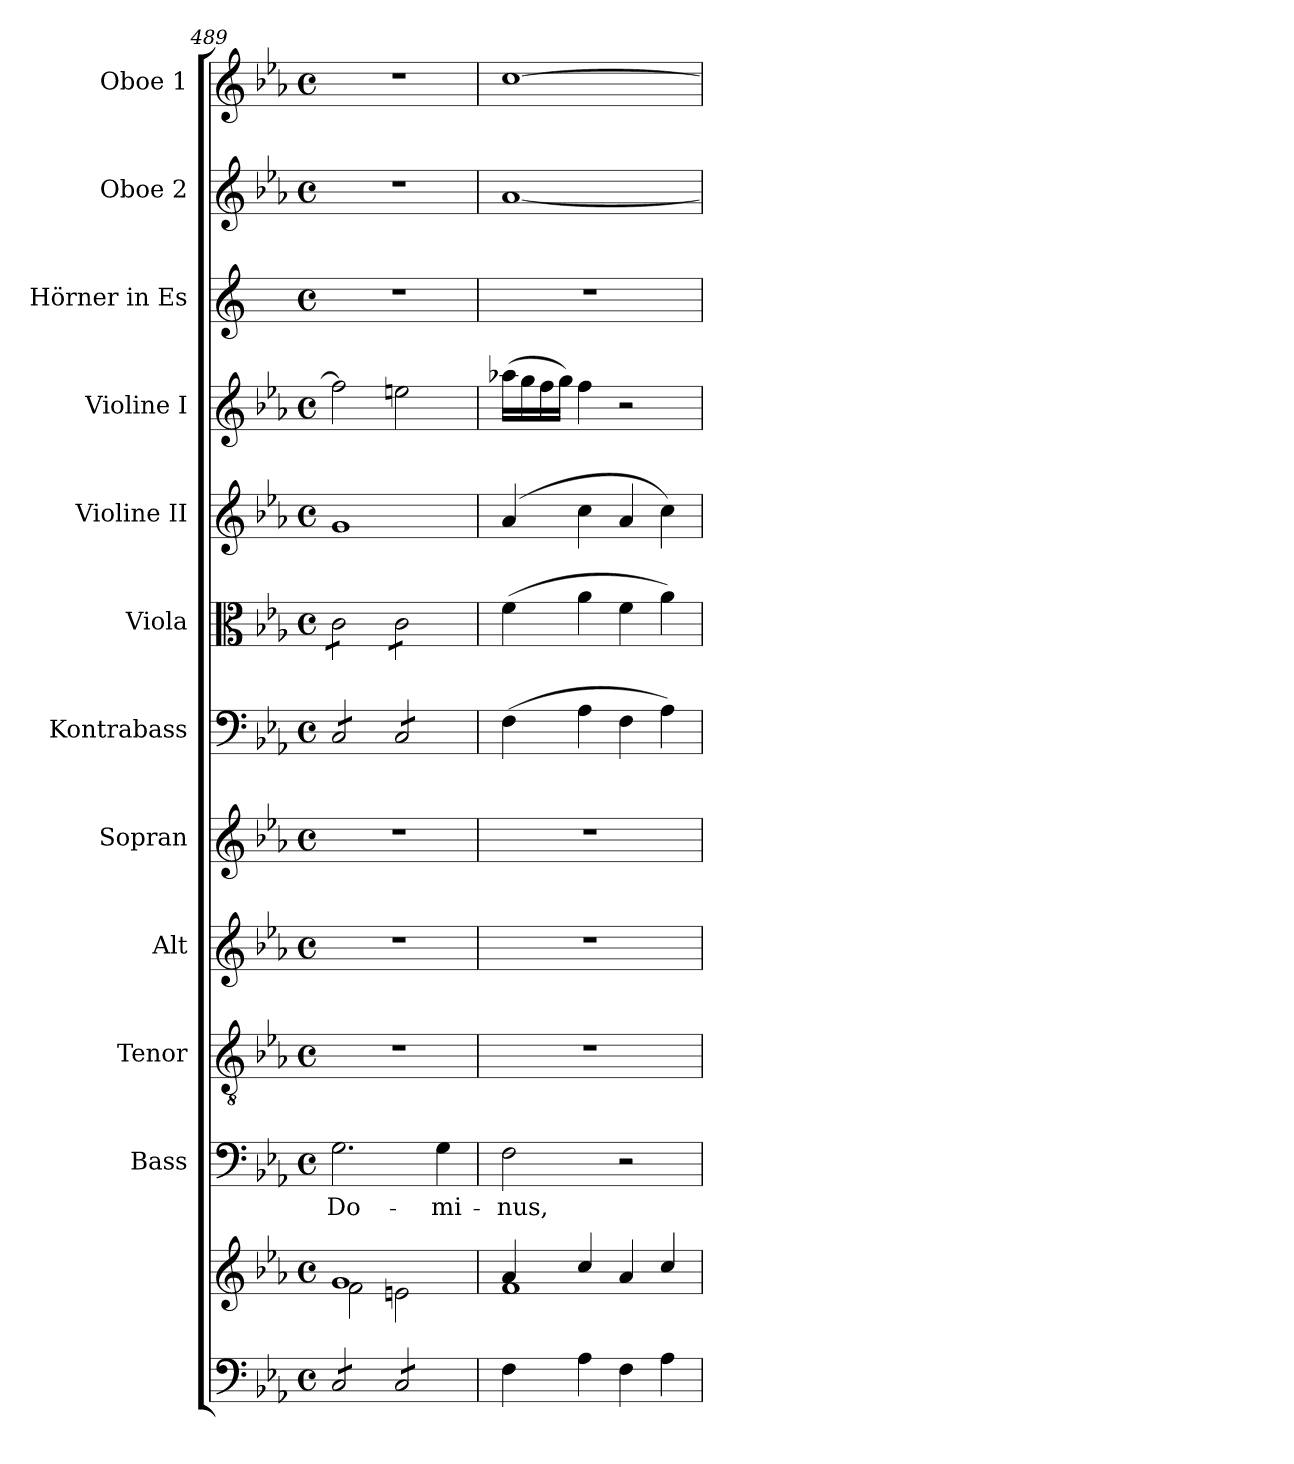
**kern	**kern	**kern	**text	**kern	**kern	**kern	**kern	**kern	**kern	**kern	**kern	**kern	**kern
*part12	*part12	*part11	*part11	*part10	*part9	*part8	*part7	*part6	*part5	*part4	*part3	*part2	*part1
*staff13	*staff12	*staff11	*staff11	*staff10	*staff9	*staff8	*staff7	*staff6	*staff5	*staff4	*staff3	*staff2	*staff1
*	*	*I"Bass	*	*I"Tenor	*I"Alt	*I"Sopran	*I"Kontrabass	*I"Viola	*I"Violine II	*I"Violine I	*I"Hörner in Es	*I"Oboe 2	*I"Oboe 1
*	*	*I'B.	*	*I'T.	*I'A.	*I'S.	*I'Kb.	*I'Vla.	*I'Vl. II	*I'Vl. I	*	*I'Ob. 2	*I'Ob. 1
*clefF4	*clefG2	*clefF4	*	*clefGv2	*clefG2	*clefG2	*clefF4	*clefC3	*clefG2	*clefG2	*clefG2	*clefG2	*clefG2
*	*	*	*	*	*	*	*ITrd7c12	*	*	*	*ITrd5c9	*	*
*k[b-e-a-]	*k[b-e-a-]	*k[b-e-a-]	*	*k[b-e-a-]	*k[b-e-a-]	*k[b-e-a-]	*k[b-e-a-]	*k[b-e-a-]	*k[b-e-a-]	*k[b-e-a-]	*k[b-e-a-]	*k[b-e-a-]	*k[b-e-a-]
*E-:	*E-:	*E-:	*	*E-:	*E-:	*E-:	*E-:	*E-:	*E-:	*E-:	*E-:	*E-:	*E-:
*M4/4	*M4/4	*M4/4	*	*M4/4	*M4/4	*M4/4	*M4/4	*M4/4	*M4/4	*M4/4	*M4/4	*M4/4	*M4/4
*met(c)	*met(c)	*met(c)	*	*met(c)	*met(c)	*met(c)	*met(c)	*met(c)	*met(c)	*met(c)	*met(c)	*met(c)	*met(c)
=489	=489	=489	=489	=489	=489	=489	=489	=489	=489	=489	=489	=489	=489
*	*^	*	*	*	*	*	*	*	*	*	*	*	*
!	!	!	!	!LO:LY:b	!	!	!	!	!	!	!	!	!	!
*tremolo	*	*	*	*	*	*	*	*	*	*	*	*	*	*
*	*	*	*	*	*	*	*	*tremolo	*	*	*	*	*	*
*	*	*	*	*	*	*	*	*	*tremolo	*	*	*	*	*
8C/L	1g	2f\	2.G\	Do-	1r	1r	1r	8CC/L	8c\L	1g	2ff\]	1r	1r	1r
8C/	.	.	.	.	.	.	.	8CC/	8c\	.	.	.	.	.
8C/	.	.	.	.	.	.	.	8CC/	8c\	.	.	.	.	.
8C/J	.	.	.	.	.	.	.	8CC/J	8c\J	.	.	.	.	.
8C/L	.	2en\	.	.	.	.	.	8CC/L	8c\L	.	2een\	.	.	.
8C/	.	.	.	.	.	.	.	8CC/	8c\	.	.	.	.	.
!	!	!	!	!LO:LY:b	!	!	!	!	!	!	!	!	!	!
8C/	.	.	4G\	-mi-	.	.	.	8CC/	8c\	.	.	.	.	.
8C/J	.	.	.	.	.	.	.	8CC/J	8c\J	.	.	.	.	.
*	*	*	*	*	*	*	*	*	*Xtremolo	*	*	*	*	*
*	*	*	*	*	*	*	*	*Xtremolo	*	*	*	*	*	*
*Xtremolo	*	*	*	*	*	*	*	*	*	*	*	*	*	*
=490	=490	=490	=490	=490	=490	=490	=490	=490	=490	=490	=490	=490	=490	=490
!	!	!	!	!LO:LY:b	!	!	!	!	!	!	!	!	!	!
4F\	4a-/	1f	2F\	-nus,	1r	1r	1r	(>4FF\	(>4f\	(4a-/	(>16aa-X\LL	1r	[1a-	[1cc
.	.	.	.	.	.	.	.	.	.	.	16gg\	.	.	.
.	.	.	.	.	.	.	.	.	.	.	16ff\	.	.	.
.	.	.	.	.	.	.	.	.	.	.	16gg\JJ)	.	.	.
4A-\	4cc/	.	.	.	.	.	.	4AA-\	4a-\	4cc\	4ff\	.	.	.
4F\	4a-/	.	2r	.	.	.	.	4FF\	4f\	4a-/	2r	.	.	.
4A-\	4cc/	.	.	.	.	.	.	4AA-\)	4a-\)	4cc\)	.	.	.	.
*	*v	*v	*	*	*	*	*	*	*	*	*	*	*	*
=	=	=	=	=	=	=	=	=	=	=	=	=	=
*-	*-	*-	*-	*-	*-	*-	*-	*-	*-	*-	*-	*-	*-
